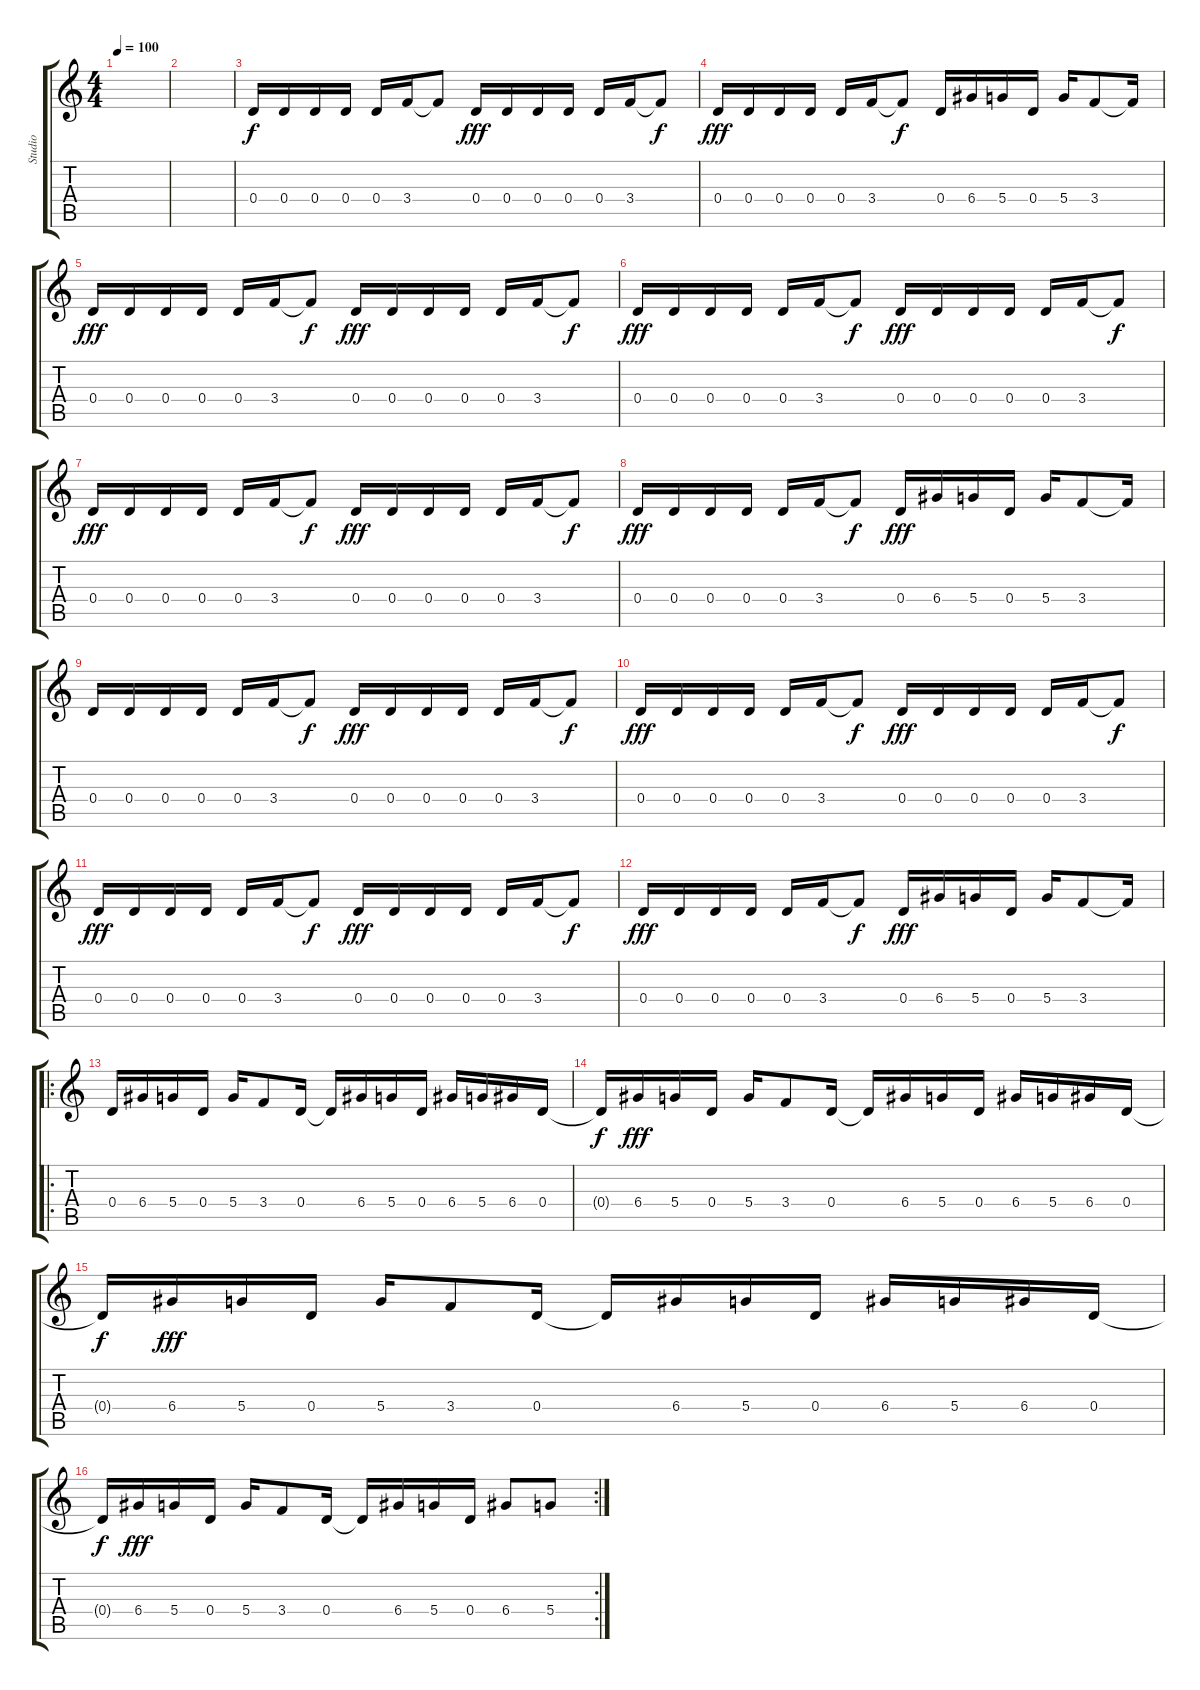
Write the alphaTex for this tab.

\track ("Studio" "Studio") {instrument overdrivenguitar}
\staff {score tabs}
\tuning (E4 B3 G3 D3 A2 D2) {hide}
\ts (4 4)
\tempo 100
\clef g2
\ks c
|
|
0.4.16{volume 5} 0.4.16{volume 13} 0.4.16 0.4.16 0.4.16 3.4.16 3.4{t}.8{dy f} 0.4.16{dy fff} 0.4.16 0.4.16 0.4.16 0.4.16 3.4.16 3.4{t}.8{dy f} |
0.4.16{dy fff} 0.4.16 0.4.16 0.4.16 0.4.16 3.4.16 3.4{t}.8{dy f} 0.4.16 6.4.16 5.4.16 0.4.16 5.4.16 3.4.8 3.4{t}.16 |
0.4.16{dy fff} 0.4.16 0.4.16 0.4.16 0.4.16 3.4.16 3.4{t}.8{dy f} 0.4.16{dy fff} 0.4.16 0.4.16 0.4.16 0.4.16 3.4.16 3.4{t}.8{dy f} |
0.4.16{dy fff} 0.4.16 0.4.16 0.4.16 0.4.16 3.4.16 3.4{t}.8{dy f} 0.4.16{dy fff} 0.4.16 0.4.16 0.4.16 0.4.16 3.4.16 3.4{t}.8{dy f} |
0.4.16{dy fff} 0.4.16 0.4.16 0.4.16 0.4.16 3.4.16 3.4{t}.8{dy f} 0.4.16{dy fff} 0.4.16 0.4.16 0.4.16 0.4.16 3.4.16 3.4{t}.8{dy f} |
0.4.16{dy fff} 0.4.16 0.4.16 0.4.16 0.4.16 3.4.16 3.4{t}.8{dy f} 0.4.16{dy fff} 6.4.16 5.4.16 0.4.16 5.4.16 3.4.8 3.4{t}.16 |
0.4.16 0.4.16 0.4.16 0.4.16 0.4.16 3.4.16 3.4{t}.8{dy f} 0.4.16{dy fff} 0.4.16 0.4.16 0.4.16 0.4.16 3.4.16 3.4{t}.8{dy f} |
0.4.16{dy fff} 0.4.16 0.4.16 0.4.16 0.4.16 3.4.16 3.4{t}.8{dy f} 0.4.16{dy fff} 0.4.16 0.4.16 0.4.16 0.4.16 3.4.16 3.4{t}.8{dy f} |
0.4.16{dy fff} 0.4.16 0.4.16 0.4.16 0.4.16 3.4.16 3.4{t}.8{dy f} 0.4.16{dy fff} 0.4.16 0.4.16 0.4.16 0.4.16 3.4.16 3.4{t}.8{dy f} |
0.4.16{dy fff} 0.4.16 0.4.16 0.4.16 0.4.16 3.4.16 3.4{t}.8{dy f} 0.4.16{dy fff} 6.4.16 5.4.16 0.4.16 5.4.16 3.4.8 3.4{t}.16 |
\ro
0.4.16 6.4.16 5.4.16 0.4.16 5.4.16 3.4.8 0.4.16 0.4{t}.16 6.4.16 5.4.16 0.4.16 6.4.16 5.4.16 6.4.16 0.4.16 |
0.4{t}.16{dy f} 6.4.16{dy fff} 5.4.16 0.4.16 5.4.16 3.4.8 0.4.16 0.4{t}.16 6.4.16 5.4.16 0.4.16 6.4.16 5.4.16 6.4.16 0.4.16 |
0.4{t}.16{dy f} 6.4.16{dy fff} 5.4.16 0.4.16 5.4.16 3.4.8 0.4.16 0.4{t}.16 6.4.16 5.4.16 0.4.16 6.4.16 5.4.16 6.4.16 0.4.16 |
\rc 2
0.4{t}.16{dy f} 6.4.16{dy fff} 5.4.16 0.4.16 5.4.16 3.4.8 0.4.16 0.4{t}.16 6.4.16 5.4.16 0.4.16 6.4.8 5.4.8
